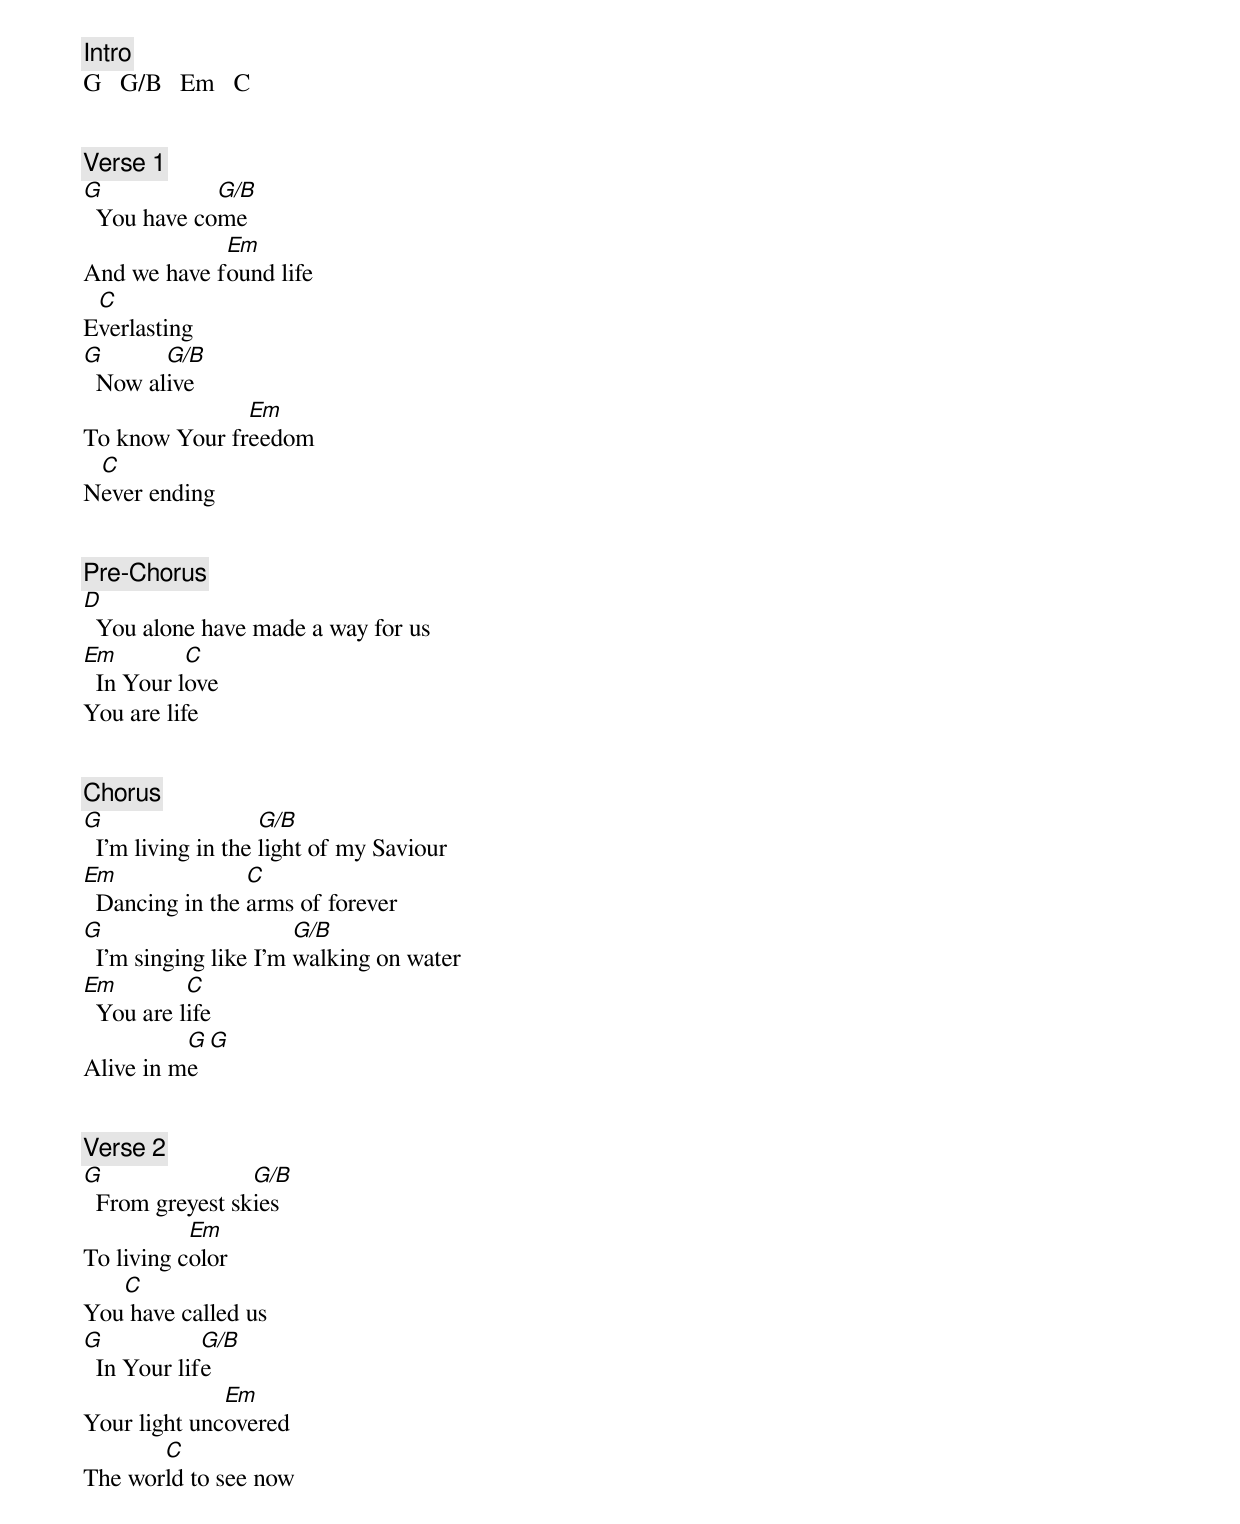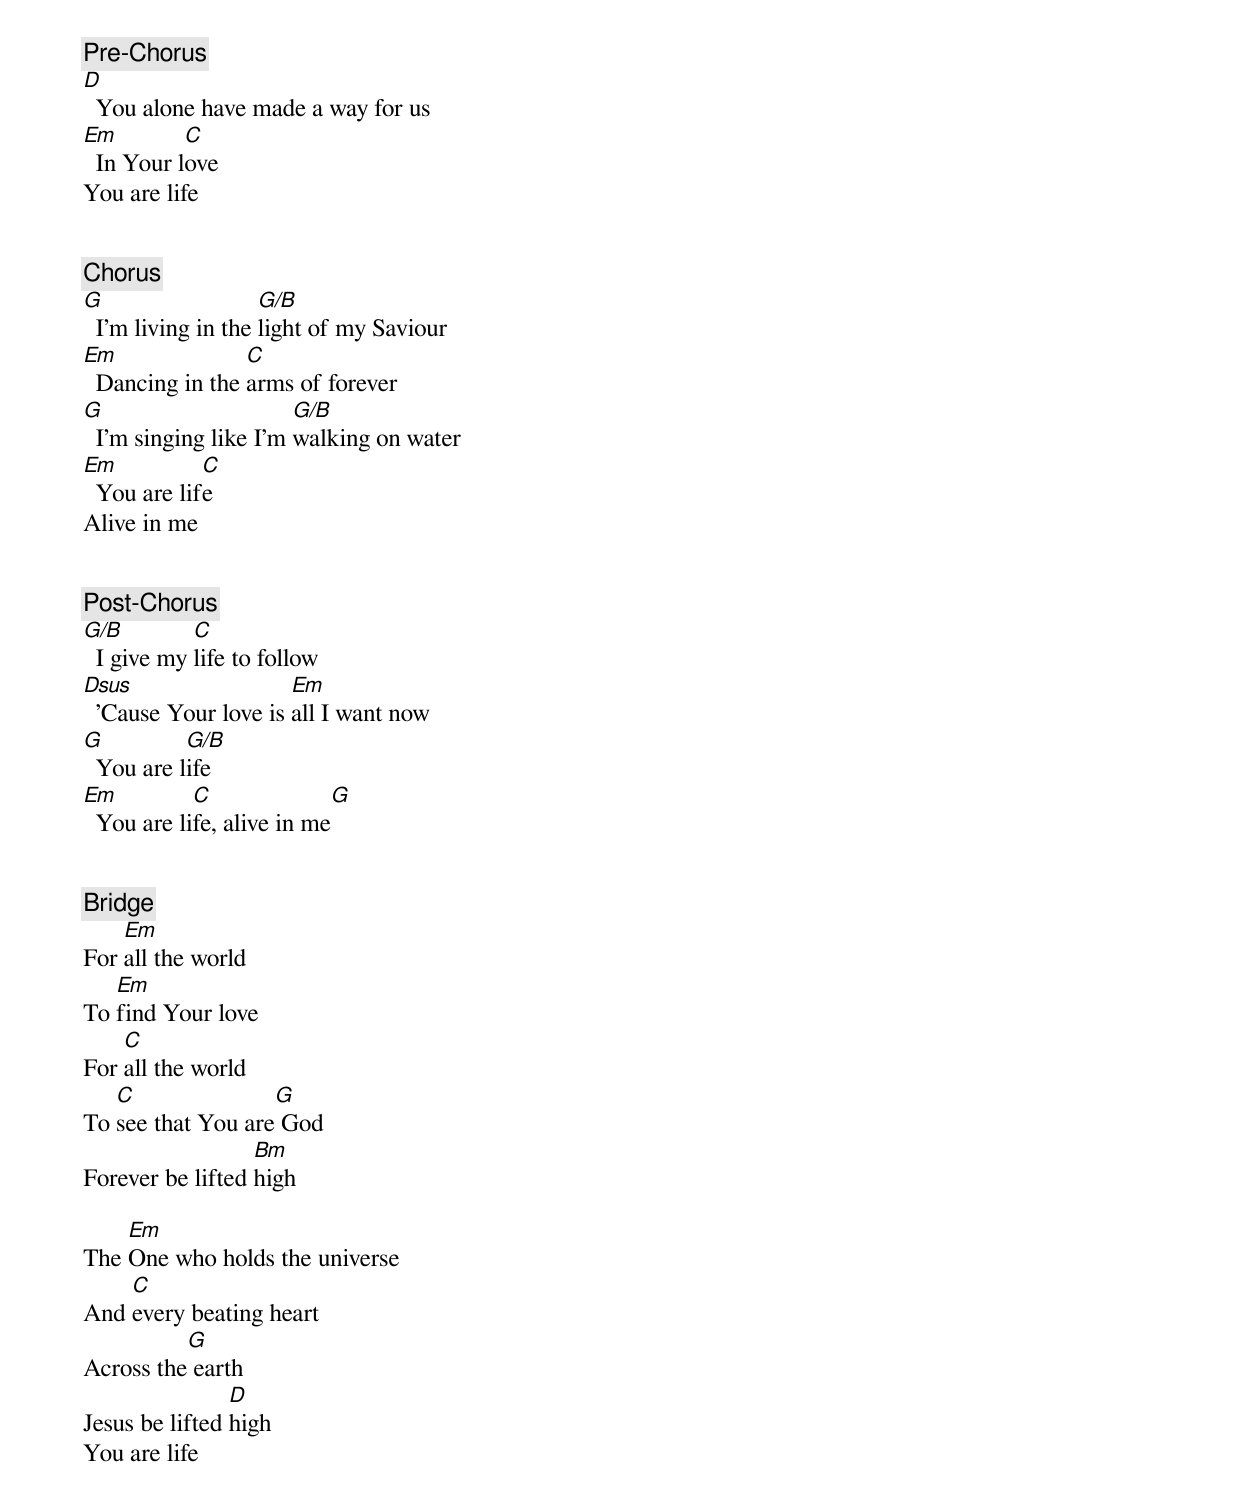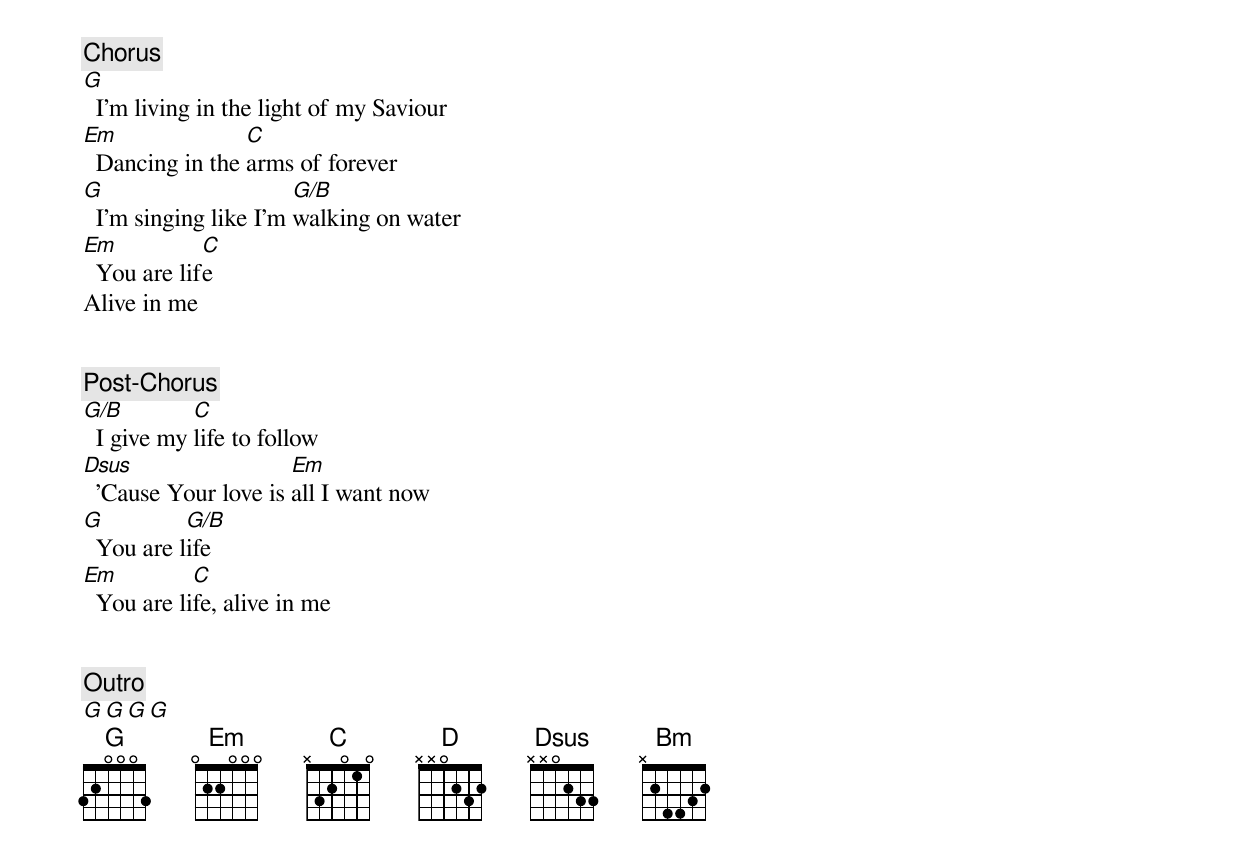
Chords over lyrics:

[Intro]
G   G/B   Em   C


[Verse 1]
G            G/B
  You have come
             Em
And we have found life
 C
Everlasting
G       G/B
  Now alive
               Em
To know Your freedom
 C
Never ending


[Pre-Chorus]
D
  You alone have made a way for us
Em         C
  In Your love
You are life


[Chorus]
G                   G/B
  I'm living in the light of my Saviour
Em               C
  Dancing in the arms of forever
G                      G/B
  I'm singing like I'm walking on water
Em         C
  You are life
          G    G
Alive in me


[Verse 2]
G                G/B
  From greyest skies
           Em
To living color
   C
You have called us
G            G/B
  In Your life
              Em
Your light uncovered
       C
The world to see now


[Pre-Chorus]
D
  You alone have made a way for us
Em         C
  In Your love
You are life


[Chorus]
G                   G/B
  I'm living in the light of my Saviour
Em               C
  Dancing in the arms of forever
G                      G/B
  I'm singing like I'm walking on water
Em           C
  You are life
Alive in me


[Post-Chorus]
G/B         C
  I give my life to follow
Dsus                  Em
  'Cause Your love is all I want now
G          G/B
  You are life
Em          C              G
  You are life, alive in me


[Bridge]
    Em
For all the world
   Em
To find Your love
    C
For all the world
   C               G
To see that You are God
                  Bm
Forever be lifted high

    Em
The One who holds the universe
    C
And every beating heart
          G
Across the earth
                D
Jesus be lifted high
You are life


[Chorus]
G
  I'm living in the light of my Saviour
Em               C
  Dancing in the arms of forever
G                      G/B
  I'm singing like I'm walking on water
Em           C
  You are life
Alive in me


[Post-Chorus]
G/B         C
  I give my life to follow
Dsus                  Em
  'Cause Your love is all I want now
G          G/B
  You are life
Em          C
  You are life, alive in me


[Outro]
G   G   G   G
